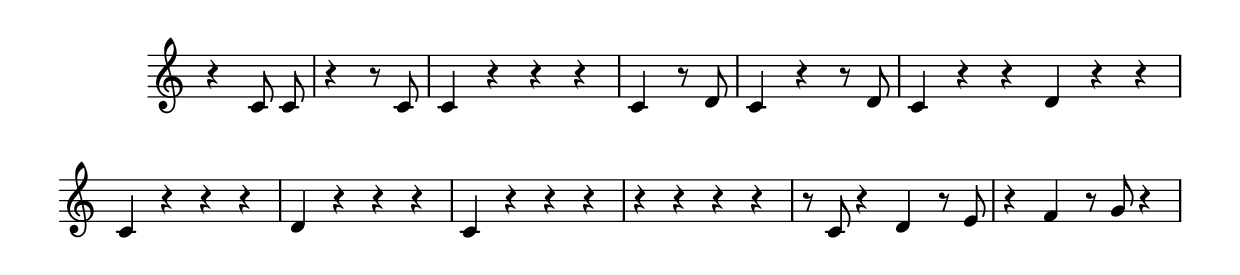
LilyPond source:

#(ly:set-option 'midi-extension "mid")
\version "2.12.3"
\include "english.ly"
\header{
title = ""
composer = ""
}
%{
-- SS |

-- -S |

S - - - | 

S -R |

S -- -R |

S - - R - - |

S - - - | R - - - |

S - - - | - - - - |

-S -- R- -G | -- m- -P -- |

%}
melody = {
\once \override Staff.TimeSignature #'stencil = ##f
\clef treble
\key c \major
\autoBeamOn
\cadenzaOn


 r4 c'8 c'8 \bar "|" 
 r4 r8 c'8 \bar "|" 
 c'4 r4 r4 r4 \bar "|" 
 c'4 r8 d'8 \bar "|" 
 c'4 r4 r8 d'8 \bar "|" 
 c'4 r4 r4 d'4 r4 r4 \bar "|" 
 c'4 r4 r4 r4 \bar "|"  d'4 r4 r4 r4 \bar "|" 
 c'4 r4 r4 r4 \bar "|"  r4 r4 r4 r4 \bar "|" 
 r8 c'8 r4 d'4 r8 e'8 \bar "|"  r4 f'4 r8 g'8 r4 \bar "|" 

}


text = \lyricmode {

}

\score{

<<
\new Voice = "one" {
\melody
}
\new Lyrics \lyricsto "one" \text
>>
\layout {
\context {
\Score
\remove "Bar_number_engraver"
}
}
\midi {
\context {
\Score
tempoWholesPerMinute = #(ly:make-moment 200 4)
}
}
}